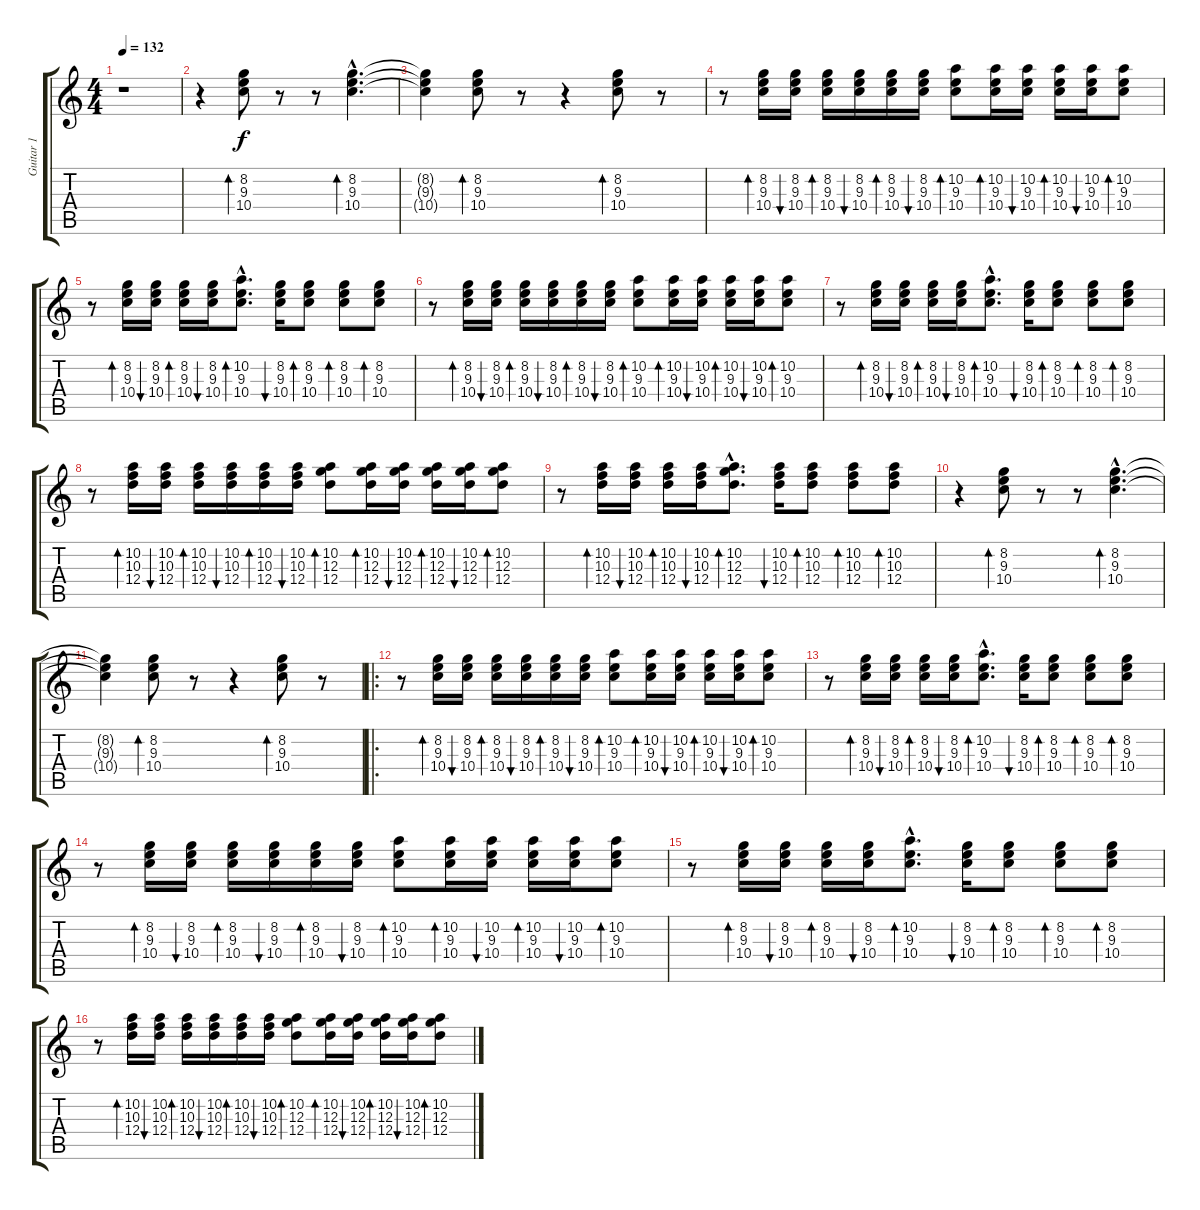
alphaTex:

\track ("Guitar 1" "Guitar 1") {instrument electricguitarclean}
\staff {score tabs}
\tuning (E4 B3 G3 D3 A2 E2) {hide}
\ts (4 4)
\tempo 132
\clef g2
\ks c
r.1{dy f instrument electricguitarclean} |
r.4 (8.2 9.3 10.4).8{bd 120} r.8 r.8 (8.2{hac} 9.3{hac} 10.4{hac}).4{d bd 120} |
(8.2{t} 9.3{t} 10.4{t}).4 (8.2 9.3 10.4).8{bd 120} r.8 r.4 (8.2 9.3 10.4).8{bd 120} r.8 |
r.8 (8.2 9.3 10.4).16{bd 120} (8.2 9.3 10.4).16{bu 120} (8.2 9.3 10.4).16{bd 120} (8.2 9.3 10.4).16{bu 120} (8.2 9.3 10.4).16{bd 120} (8.2 9.3 10.4).16{bu 120} (10.2 9.3 10.4).8{bd 120} (10.2 9.3 10.4).16{bd 120} (10.2 9.3 10.4).16{bu 120} (10.2 9.3 10.4).16{bd 120} (10.2 9.3 10.4).16{bu 120} (10.2 9.3 10.4).8{bd 120} |
r.8 (8.2 9.3 10.4).16{bd 120} (8.2 9.3 10.4).16{bu 120} (8.2 9.3 10.4).16{bd 120} (8.2 9.3 10.4).16{bu 120} (10.2 9.3{hac} 10.4{hac}).8{d bd 120} (8.2 9.3 10.4).16{bu 120} (8.2 9.3 10.4).8{bd 120} (8.2 9.3 10.4).8{bd 120} (8.2 9.3 10.4).8{bd 120} |
r.8 (8.2 9.3 10.4).16{bd 120} (8.2 9.3 10.4).16{bu 120} (8.2 9.3 10.4).16{bd 120} (8.2 9.3 10.4).16{bu 120} (8.2 9.3 10.4).16{bd 120} (8.2 9.3 10.4).16{bu 120} (10.2 9.3 10.4).8{bd 120} (10.2 9.3 10.4).16{bd 120} (10.2 9.3 10.4).16{bu 120} (10.2 9.3 10.4).16{bd 120} (10.2 9.3 10.4).16{bu 120} (10.2 9.3 10.4).8{bd 120} |
r.8 (8.2 9.3 10.4).16{bd 120} (8.2 9.3 10.4).16{bu 120} (8.2 9.3 10.4).16{bd 120} (8.2 9.3 10.4).16{bu 120} (10.2 9.3{hac} 10.4{hac}).8{d bd 120} (8.2 9.3 10.4).16{bu 120} (8.2 9.3 10.4).8{bd 120} (8.2 9.3 10.4).8{bd 120} (8.2 9.3 10.4).8{bd 120} |
r.8 (10.2 10.3 12.4).16{bd 120} (10.2 10.3 12.4).16{bu 120} (10.2 10.3 12.4).16{bd 120} (10.2 10.3 12.4).16{bu 120} (10.2 10.3 12.4).16{bd 120} (10.2 10.3 12.4).16{bu 120} (10.2 12.3 12.4).8{bd 120} (10.2 12.3 12.4).16{bd 120} (10.2 12.3 12.4).16{bu 120} (10.2 12.3 12.4).16{bd 120} (10.2 12.3 12.4).16{bu 120} (10.2 12.3 12.4).8{bd 120} |
r.8 (10.2 10.3 12.4).16{bd 120} (10.2 10.3 12.4).16{bu 120} (10.2 10.3 12.4).16{bd 120} (10.2 10.3 12.4).16{bu 120} (10.2 12.3{hac} 12.4{hac}).8{d bd 120} (10.2 10.3 12.4).16{bu 120} (10.2 10.3 12.4).8{bd 120} (10.2 10.3 12.4).8{bd 120} (10.2 10.3 12.4).8{bd 120} |
r.4 (8.2 9.3 10.4).8{bd 120} r.8 r.8 (8.2{hac} 9.3{hac} 10.4{hac}).4{d bd 120} |
(8.2{t} 9.3{t} 10.4{t}).4 (8.2 9.3 10.4).8{bd 120} r.8 r.4 (8.2 9.3 10.4).8{bd 120} r.8 |
\ro
r.8 (8.2 9.3 10.4).16{bd 120} (8.2 9.3 10.4).16{bu 120} (8.2 9.3 10.4).16{bd 120} (8.2 9.3 10.4).16{bu 120} (8.2 9.3 10.4).16{bd 120} (8.2 9.3 10.4).16{bu 120} (10.2 9.3 10.4).8{bd 120} (10.2 9.3 10.4).16{bd 120} (10.2 9.3 10.4).16{bu 120} (10.2 9.3 10.4).16{bd 120} (10.2 9.3 10.4).16{bu 120} (10.2 9.3 10.4).8{bd 120} |
r.8 (8.2 9.3 10.4).16{bd 120} (8.2 9.3 10.4).16{bu 120} (8.2 9.3 10.4).16{bd 120} (8.2 9.3 10.4).16{bu 120} (10.2 9.3{hac} 10.4{hac}).8{d bd 120} (8.2 9.3 10.4).16{bu 120} (8.2 9.3 10.4).8{bd 120} (8.2 9.3 10.4).8{bd 120} (8.2 9.3 10.4).8{bd 120} |
r.8 (8.2 9.3 10.4).16{bd 120} (8.2 9.3 10.4).16{bu 120} (8.2 9.3 10.4).16{bd 120} (8.2 9.3 10.4).16{bu 120} (8.2 9.3 10.4).16{bd 120} (8.2 9.3 10.4).16{bu 120} (10.2 9.3 10.4).8{bd 120} (10.2 9.3 10.4).16{bd 120} (10.2 9.3 10.4).16{bu 120} (10.2 9.3 10.4).16{bd 120} (10.2 9.3 10.4).16{bu 120} (10.2 9.3 10.4).8{bd 120} |
r.8 (8.2 9.3 10.4).16{bd 120} (8.2 9.3 10.4).16{bu 120} (8.2 9.3 10.4).16{bd 120} (8.2 9.3 10.4).16{bu 120} (10.2 9.3{hac} 10.4{hac}).8{d bd 120} (8.2 9.3 10.4).16{bu 120} (8.2 9.3 10.4).8{bd 120} (8.2 9.3 10.4).8{bd 120} (8.2 9.3 10.4).8{bd 120} |
r.8 (10.2 10.3 12.4).16{bd 120} (10.2 10.3 12.4).16{bu 120} (10.2 10.3 12.4).16{bd 120} (10.2 10.3 12.4).16{bu 120} (10.2 10.3 12.4).16{bd 120} (10.2 10.3 12.4).16{bu 120} (10.2 12.3 12.4).8{bd 120} (10.2 12.3 12.4).16{bd 120} (10.2 12.3 12.4).16{bu 120} (10.2 12.3 12.4).16{bd 120} (10.2 12.3 12.4).16{bu 120} (10.2 12.3 12.4).8{bd 120}
